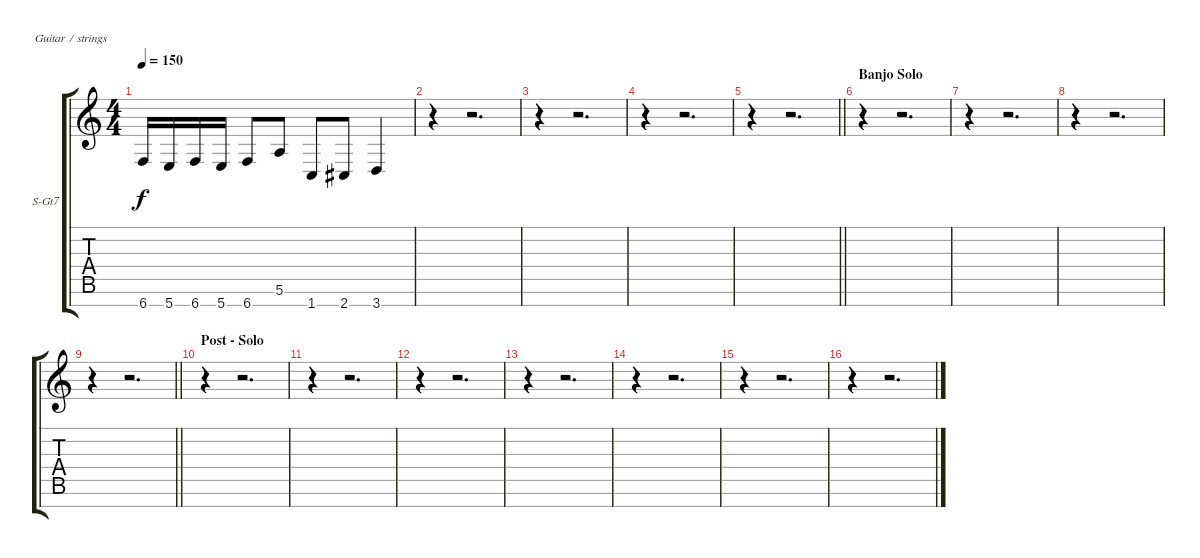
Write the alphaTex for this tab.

\bracketExtendMode groupsimilarinstruments
\firstSystemTrackNameOrientation horizontal
\otherSystemsTrackNameOrientation horizontal
\track ("Saxophone (Mumbo)" "S-Gt7") {instrument tenorsax}
\staff {score tabs}
\tuning (E4 B3 G3 D3 A2 E2 B1)
\displaytranspose 12
\ts (4 4)
\tempo 150
\clef g2
\ks c
6.7.16{dy f beam Up} 5.7.16{beam Up} 6.7.16{beam Up} 5.7.16{beam Up} 6.7.8{beam Up} 5.6.8{beam Up} 1.7.8{beam Up} 2.7{acc #}.8{beam Up} 3.7.4{beam Up} |
r.4{beam Down} r.2{d beam Down} |
r.4{beam Down} r.2{d beam Down} |
r.4{beam Down} r.2{d beam Down} |
\barLineRight lightlight
r.4{beam Down} r.2{d beam Down} |
\section ("" "Banjo Solo")
r.4{beam Down} r.2{d beam Down} |
r.4{beam Down} r.2{d beam Down} |
r.4{beam Down} r.2{d beam Down} |
\barLineRight lightlight
r.4{beam Down} r.2{d beam Down} |
\section ("" "Post - Solo")
r.4{beam Down} r.2{d beam Down} |
r.4{beam Down} r.2{d beam Down} |
r.4{beam Down} r.2{d beam Down} |
r.4{beam Down} r.2{d beam Down} |
r.4{beam Down} r.2{d beam Down} |
r.4{beam Down} r.2{d beam Down} |
r.4{beam Down} r.2{d beam Down}
